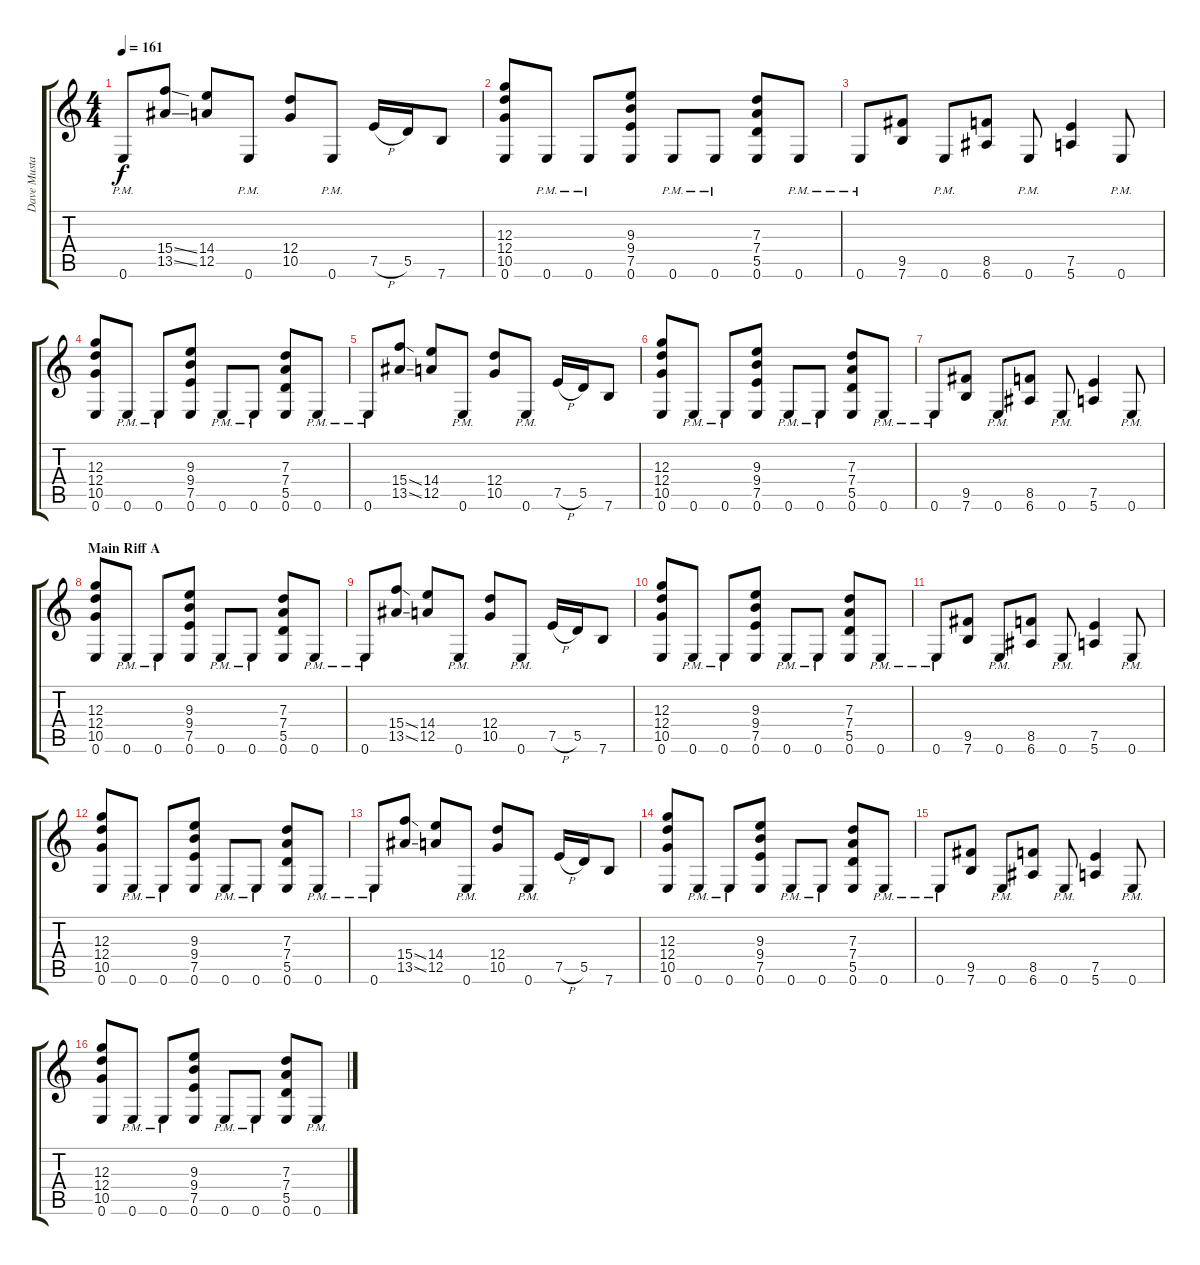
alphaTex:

\track ("Dave Mustaine" "Dave Musta") {instrument distortionguitar}
\staff {score tabs}
\tuning (E4 B3 G3 D3 A2 E2) {hide}
\ts (4 4)
\tempo 161
\clef g2
\ks c
0.6{pm}.8{dy f} (15.4{ss} 13.5{ss}).8 (14.4 12.5).8 0.6{pm}.8 (12.4 10.5).8 0.6{pm}.8 7.5{h}.16 5.5.16 7.6.8 |
(12.3 12.4 10.5 0.6).8 0.6{pm}.8 0.6{pm}.8 (9.3 9.4 7.5 0.6).8 0.6{pm}.8 0.6{pm}.8 (7.3 7.4 5.5 0.6).8 0.6{pm}.8 |
0.6{pm}.8 (9.5 7.6).8 0.6{pm}.8 (8.5 6.6).8 0.6{pm}.8 (7.5 5.6).4 0.6{pm}.8 |
(12.3 12.4 10.5 0.6).8 0.6{pm}.8 0.6{pm}.8 (9.3 9.4 7.5 0.6).8 0.6{pm}.8 0.6{pm}.8 (7.3 7.4 5.5 0.6).8 0.6{pm}.8 |
0.6{pm}.8 (15.4{ss} 13.5{ss}).8 (14.4 12.5).8 0.6{pm}.8 (12.4 10.5).8 0.6{pm}.8 7.5{h}.16 5.5.16 7.6.8 |
(12.3 12.4 10.5 0.6).8 0.6{pm}.8 0.6{pm}.8 (9.3 9.4 7.5 0.6).8 0.6{pm}.8 0.6{pm}.8 (7.3 7.4 5.5 0.6).8 0.6{pm}.8 |
0.6{pm}.8 (9.5 7.6).8 0.6{pm}.8 (8.5 6.6).8 0.6{pm}.8 (7.5 5.6).4 0.6{pm}.8 |
\section ("" "Main Riff A")
(12.3 12.4 10.5 0.6).8 0.6{pm}.8 0.6{pm}.8 (9.3 9.4 7.5 0.6).8 0.6{pm}.8 0.6{pm}.8 (7.3 7.4 5.5 0.6).8 0.6{pm}.8 |
0.6{pm}.8 (15.4{ss} 13.5{ss}).8 (14.4 12.5).8 0.6{pm}.8 (12.4 10.5).8 0.6{pm}.8 7.5{h}.16 5.5.16 7.6.8 |
(12.3 12.4 10.5 0.6).8 0.6{pm}.8 0.6{pm}.8 (9.3 9.4 7.5 0.6).8 0.6{pm}.8 0.6{pm}.8 (7.3 7.4 5.5 0.6).8 0.6{pm}.8 |
0.6{pm}.8 (9.5 7.6).8 0.6{pm}.8 (8.5 6.6).8 0.6{pm}.8 (7.5 5.6).4 0.6{pm}.8 |
(12.3 12.4 10.5 0.6).8 0.6{pm}.8 0.6{pm}.8 (9.3 9.4 7.5 0.6).8 0.6{pm}.8 0.6{pm}.8 (7.3 7.4 5.5 0.6).8 0.6{pm}.8 |
0.6{pm}.8 (15.4{ss} 13.5{ss}).8 (14.4 12.5).8 0.6{pm}.8 (12.4 10.5).8 0.6{pm}.8 7.5{h}.16 5.5.16 7.6.8 |
(12.3 12.4 10.5 0.6).8 0.6{pm}.8 0.6{pm}.8 (9.3 9.4 7.5 0.6).8 0.6{pm}.8 0.6{pm}.8 (7.3 7.4 5.5 0.6).8 0.6{pm}.8 |
0.6{pm}.8 (9.5 7.6).8 0.6{pm}.8 (8.5 6.6).8 0.6{pm}.8 (7.5 5.6).4 0.6{pm}.8 |
(12.3 12.4 10.5 0.6).8 0.6{pm}.8 0.6{pm}.8 (9.3 9.4 7.5 0.6).8 0.6{pm}.8 0.6{pm}.8 (7.3 7.4 5.5 0.6).8 0.6{pm}.8
